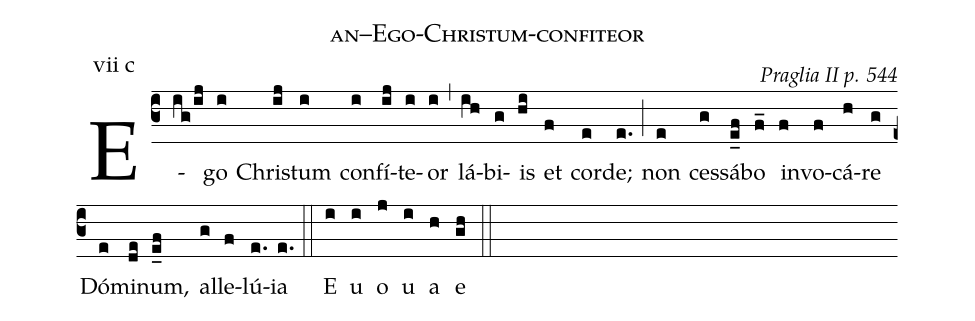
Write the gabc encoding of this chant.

name: an--Ego-Christum-confiteor;
commentary: Praglia II p. 544;
annotation: vii c;
%%
(c3) E(ig/ij)go(i) Chri(ij)stum(i) con(i)fí(ij)te(i)or(i)(,) lá(ih)bi(g)is(hi) et(f) cor(e)de;(e.) (;) non(e) ces(g)sá(e_f)bo(f_) in(f)vo(f)cá(h)re(g) Dó(e)mi(de)num,(e_f)  al(g)le(f)lú(e.)ia(e.) (::) E(i) u(i) o(j) u(i) a(h) e(gh) (::)
